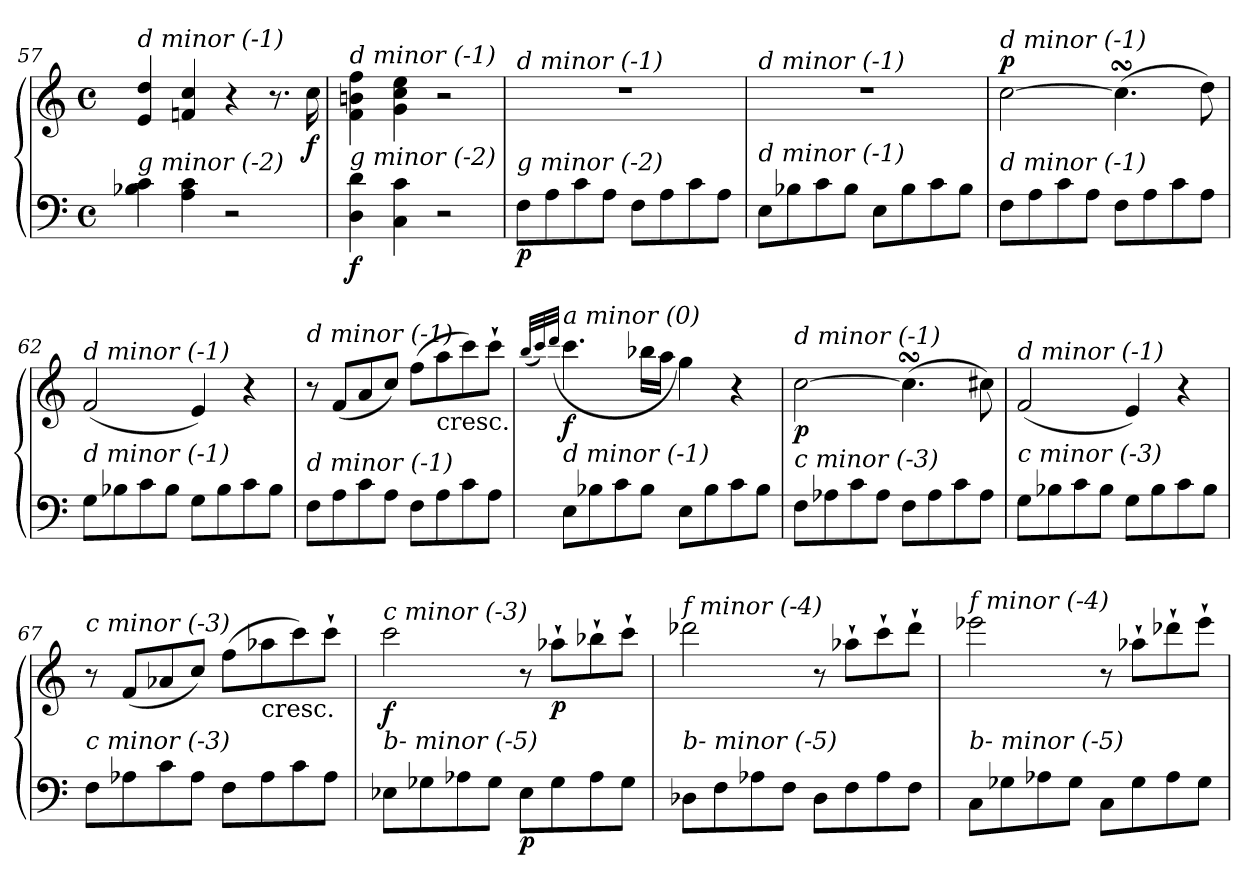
**kern	**kern	**dynam
*part1	*part1	*part1
*staff2	*staff1	*staff1/2
*clefF4	*clefG2	*
*k[]	*k[]	*
*C:	*C:	*
*M4/4	*M4/4	*
*met(c)	*met(c)	*
=57	=57	=57
!	!LO:TX:i:t=d minor (-1)	!
!LO:TX:i:t=g minor (-2)	!	!
4B-X\ 4c\	4e/ 4dd/	.
4A\ 4c\	4fni/ 4cc/	.
2r	4r	.
.	8.r	.
!	!	!LO:DY:b
.	16cc\	f
=58	=58	=58
!	!LO:TX:i:t=d minor (-1)	!
!LO:TX:i:t=g minor (-2)	!	!
!	!	!LO:DY:b=2
4D\ 4d\	4f\ 4bni\ 4ff\	f
4C\ 4c\	4g\ 4cc\ 4ee\	.
2r	2r	.
!!LO:PB:g=z
=59	=59	=59
!	!LO:TX:i:t=d minor (-1)	!
!LO:TX:i:t=g minor (-2)	!	!
!	!	!LO:DY:b=2
8F\L	1r	p
8A\	.	.
8c\	.	.
8A\J	.	.
8F\L	.	.
8A\	.	.
8c\	.	.
8A\J	.	.
=60	=60	=60
!	!LO:TX:i:t=d minor (-1)	!
!LO:TX:i:t=d minor (-1)	!	!
8E\L	1r	.
8B-X\	.	.
8c\	.	.
8B-\J	.	.
8E\L	.	.
8B-\	.	.
8c\	.	.
8B-\J	.	.
=61	=61	=61
!	!LO:TX:i:t=d minor (-1)	!
!LO:TX:i:t=d minor (-1)	!	!
!	!	!LO:DY:a
8F\L	[2cc\	p
8A\	.	.
8c\	.	.
8A\J	.	.
8F\L	(>4.ccsSSs\]	.
8A\	.	.
8c\	.	.
8A\J	8dd\)	.
=62	=62	=62
!	!LO:TX:i:t=d minor (-1)	!
!LO:TX:i:t=d minor (-1)	!	!
8G\L	(<2f/	.
8B-X\	.	.
8c\	.	.
8B-\J	.	.
8G\L	4e/)	.
8B-\	.	.
8c\	4r	.
8B-\J	.	.
=63	=63	=63
!	!LO:TX:i:t=d minor (-1)	!
!LO:TX:i:t=d minor (-1)	!	!
8F\L	8r	.
8A\	(<8f/L	.
8c\	8a/	.
8A\J	8cc/J)	.
8F\L	(>8ff\L	.
!	!LO:TX:b:t=cresc.	!
8A\	8aa\	.
8c\	8ccc\)	.
8A\J	8ccc`>\J	.
!!LO:PB:g=z
=64	=64	=64
.	(<32qbb/LLL	.
.	32qccc/)	.
.	(>32qddd/JJJ	.
!	!LO:TX:i:t=a minor (0)	!
!LO:TX:i:t=d minor (-1)	!	!
!	!	!LO:DY:b
8E\L	4.ccc\	f
8B-X\	.	.
8c\	.	.
8B-\J	16bb-X\LL	.
.	16aa\JJ	.
8E\L	4gg\)	.
8B-\	.	.
8c\	4r	.
8B-\J	.	.
=65	=65	=65
!	!LO:TX:i:t=d minor (-1)	!
!LO:TX:i:t=c minor (-3)	!	!
!	!	!LO:DY:b
8F\L	[2cc\	p
8A-X\	.	.
8c\	.	.
8A-\J	.	.
8F\L	(>4.ccsSSs\]	.
8A-\	.	.
8c\	.	.
8A-\J	8cc#Xj\)	.
=66	=66	=66
!	!LO:TX:i:t=d minor (-1)	!
!LO:TX:i:t=c minor (-3)	!	!
8G\L	(<2f/	.
8B-X\	.	.
8c\	.	.
8B-\J	.	.
8G\L	4e/)	.
8B-\	.	.
8c\	4r	.
8B-\J	.	.
=67	=67	=67
!	!LO:TX:i:t=c minor (-3)	!
!LO:TX:i:t=c minor (-3)	!	!
8F\L	8r	.
8A-X\	(<8f/L	.
8c\	8a-X/	.
8A-\J	8cc/J)	.
8F\L	(>8ff\L	.
!	!LO:TX:b:t=cresc.	!
8A-\	8aa-X\	.
8c\	8ccc\)	.
8A-\J	8ccc`>\J	.
!!LO:LB:g=z
=68	=68	=68
!	!LO:TX:i:t=c minor (-3)	!
!LO:TX:i:t=b- minor (-5)	!	!
!	!	!LO:DY:b
8E-X\L	2ccc\	f
8G-X\	.	.
8A-X\	.	.
8G-\J	.	.
!	!	!LO:DY:b=2
8E-\L	8r	p
!	!	!LO:DY:b
8G-\	8aa-X`>\L	p
8A-\	8bb-X`>\	.
8G-\J	8ccc`>\J	.
!!LO:LB:g=z
=69	=69	=69
!	!LO:TX:i:t=f minor (-4)	!
!LO:TX:i:t=b- minor (-5)	!	!
8D-X\L	2ddd-X\	.
8F\	.	.
8A-X\	.	.
8F\J	.	.
8D-\L	8r	.
8F\	8aa-X`>\L	.
8A-\	8ccc`>\	.
8F\J	8ddd-`>\J	.
=70	=70	=70
!	!LO:TX:i:t=f minor (-4)	!
!LO:TX:i:t=b- minor (-5)	!	!
8C\L	2eee-X\	.
8G-X\	.	.
8A-X\	.	.
8G-\J	.	.
8C\L	8r	.
8G-\	8aa-X`>\L	.
8A-\	8ddd-X`>\	.
8G-\J	8eee-`>\J	.
=	=	=
*-	*-	*-
